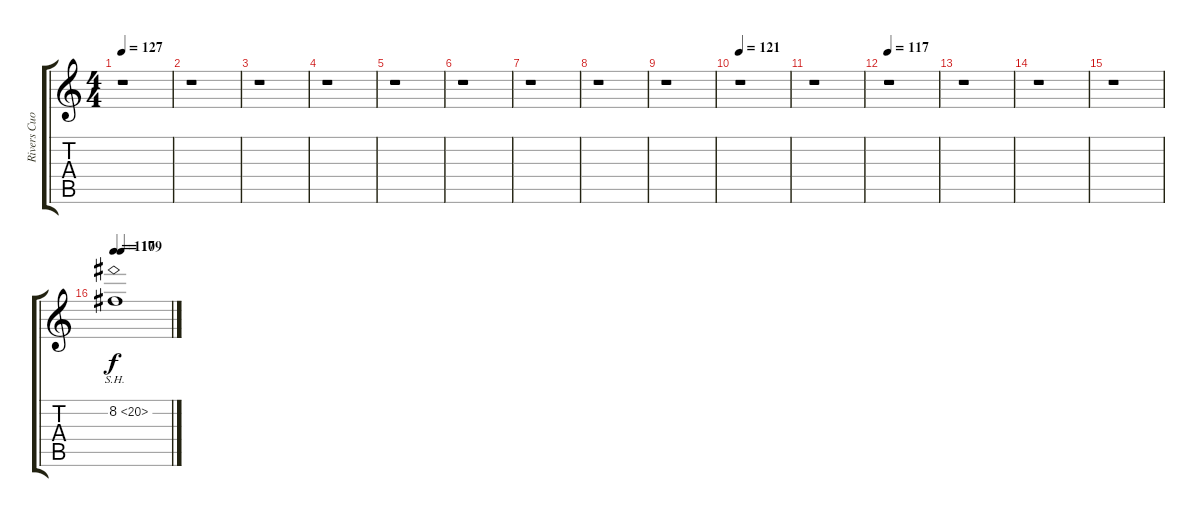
\track ("Rivers Cuomo" "Rivers Cuo") {instrument distortionguitar}
\staff {score tabs}
\tuning (Eb4 Bb3 Gb3 Db3 Ab2 Eb2) {hide}
\ts (4 4)
\tempo 127
\clef g2
\ks c
r.1{dy f} |
r.1 |
r.1 |
r.1 |
r.1 |
r.1 |
r.1 |
r.1 |
r.1 |
\tempo 121
r.1 |
r.1 |
\tempo 117
r.1 |
r.1 |
r.1 |
r.1 |
\tempo 117
\tempo (109 0.125)
8.2{sh 12}.1{volume 0}
